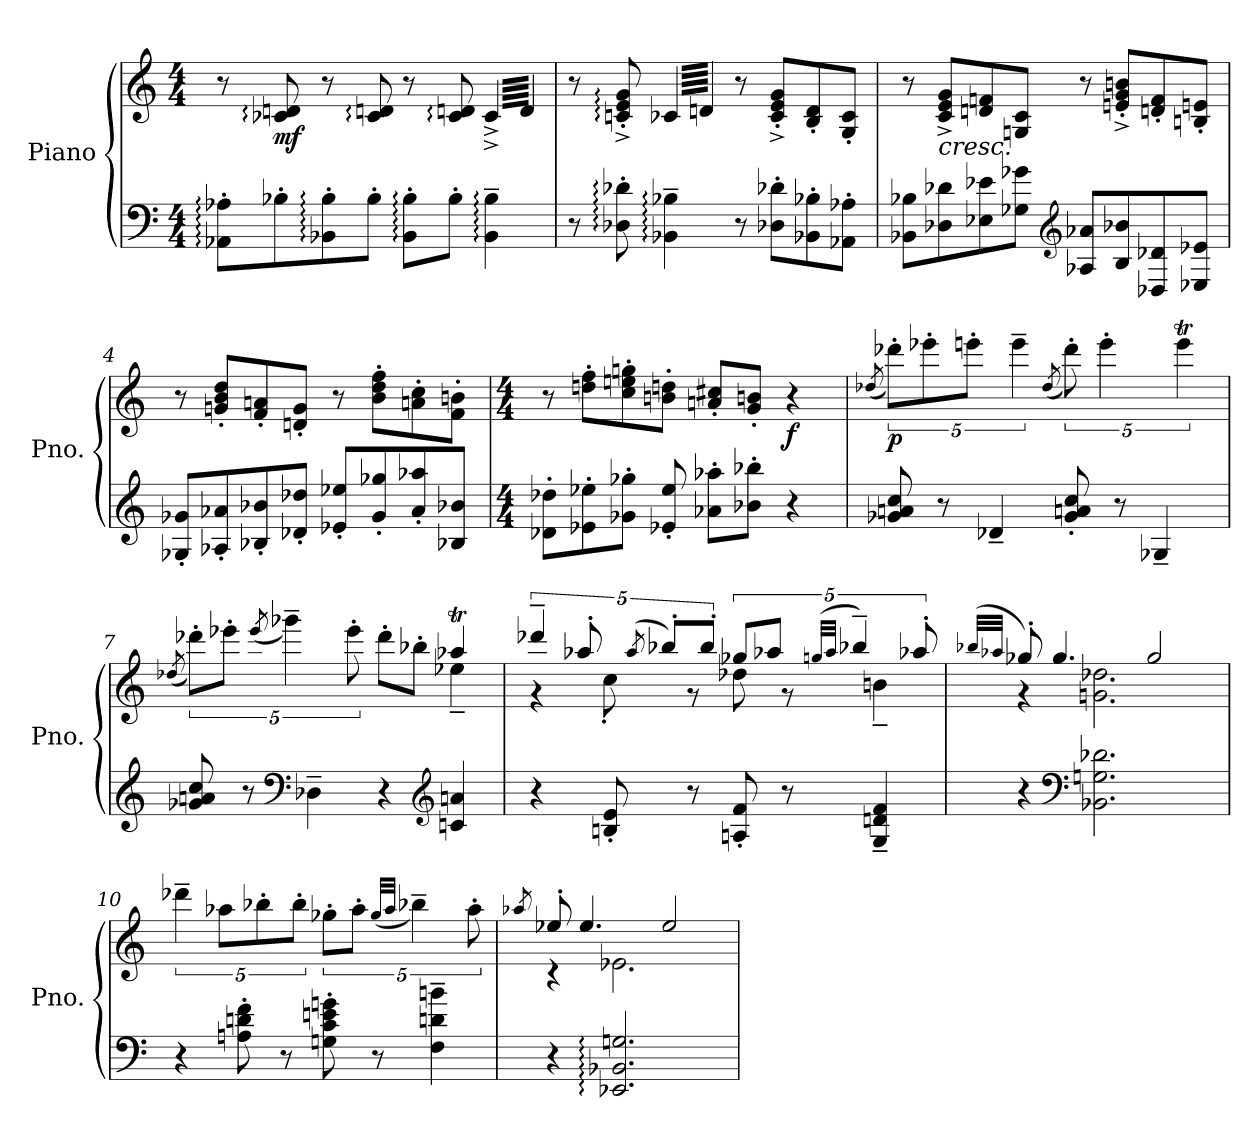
**kern	**kern	**dynam
*part1	*part1	*part1
*staff2	*staff1	*staff1/2
*I"Piano	*	*
*I'Pno.	*	*
*clefF4	*clefG2	*
*k[]	*k[]	*
*M4/4	*M4/4	*
=1	=1	=1
8AA-X\:' 8A-X\:'L	8r	.
!	!	!LO:DY:b
8B-X'\	8c-X/: 8dn/:	mf
8BB-X\:' 8B-\:'	8r	.
8B-'\J	8c-/: 8dn/:	.
8BB-\:' 8B-\:'L	8r	.
8B-'\J	8c-/: 8dn/:	.
*	*tremolo	*
4BB-\:~ 4B-\:~	(<64c-^/LLLL	.
.	64d/)	.
.	64c-^/	.
.	64d/)	.
.	64c-^/	.
.	64d/)	.
.	64c-^/	.
.	64d/)	.
.	64c-^/	.
.	64d/)	.
.	64c-^/	.
.	64d/)	.
.	64c-^/	.
.	64d/)	.
.	64c-^/	.
.	64d/)JJJJ	.
*	*Xtremolo	*
=2	=2	=2
8r	8r	.
.	.	.
.	.	.
.	.	.
.	.	.
.	.	.
.	.	.
.	.	.
8D-X\:' 8d-X\:'	8cn/:'^ 8e/:'^ 8g/:'^	.
*	*tremolo	*
4BB-X\:~ 4B-X\:~	64c-X/LLLL	.
.	64dn/	.
.	64c-X/	.
.	64dn/	.
.	64c-X/	.
.	64dn/	.
.	64c-X/	.
.	64dn/	.
.	64c-X/	.
.	64dn/	.
.	64c-X/	.
.	64dn/	.
.	64c-X/	.
.	64dn/	.
.	64c-X/	.
.	64dn/JJJJ	.
*	*Xtremolo	*
8r	8r	.
.	.	.
.	.	.
.	.	.
.	.	.
.	.	.
.	.	.
.	.	.
8D-X\' 8d-X\'L	8c-/'^ 8e/'^ 8g/'^L	.
8BB-X\' 8B-X\'	8B/' 8d/'	.
8AA-X\' 8A-X\'J	8G/' 8c-/'J	.
!!LO:LB:g=z
=3	=3	=3
8BB-X\ 8B-X\L	8r	.
!	!LO:TX:b:i:t=cresc.	!
8D-X\ 8d-X\	8c/^ 8e/^ 8g/^L	.
8E-X\ 8e-X\	8dn/ 8fn/	.
8G-X\ 8g-X\J	8Gn/ 8c/J	.
*clefG2	*	*
8A-X/ 8a-X/L	8r	.
8B-/ 8b-X/	8en/'^ 8g/'^ 8bn/'^L	.
8D-X/ 8d-X/	8dn/' 8f/'	.
8E-X/ 8e-X/J	8Bn/' 8en/'J	.
=4	=4	=4
8G-X/' 8g-X/'L	8r	.
8A-X/' 8a-X/'	8gn/' 8b/' 8dd/'L	.
8B-X/' 8b-X/'	8f/' 8an/'	.
8d-X/' 8dd-X/'J	8dn/' 8g/'J	.
8e-X/' 8ee-X/'L	8r	.
8g-/' 8gg-X/'	8b\' 8dd\' 8ff\'L	.
8a-/' 8aa-X/'	8an\' 8cc\'	.
8B-X/ 8b-X/J	8f\' 8bn\'J	.
!!LO:LB:g=z
=5	=5	=5
*M4/4	*M4/4	*
8d-X\' 8dd-X\'L	8r	.
8e-X\' 8ee-X\'	8ddn\' 8ff\'L	.
8g-X\' 8gg-X\'J	8cc\' 8een\' 8ggn\'	.
8e-X/' 8ee-/'	8bn\' 8ddn\'J	.
8a-X\' 8aa-X\'L	8an/' 8cc#X/'L	.
8b-X\' 8bb-X\'J	8g/' 8bn/'J	.
!	!	!LO:DY:b
4r	4r	f
=6	=6	=6
.	(>8qdd-X/	.
!	!	!LO:DY:b
8g-X/ 8an/ 8cc/	10ddd-X'\L)	p
.	10eee-X'\	.
8r	.	.
.	10eeen'\J	.
4d-X~/	.	.
.	5eee~\	.
.	(>8qdd-/	.
8g-/' 8an/' 8cc/'	10ddd-'\)	.
.	5eee'\	.
8r	.	.
4G-X~/	.	.
.	5eeet\	.
!!LO:LB:g=z
=7	=7	=7
.	(>8qdd-X/	.
*	*^	*
8g-X/ 8an/ 8cc/	10ddd-X'\L)	2.ryy	.
.	10eee-X'\J	.	.
8r	.	.	.
.	(>8qeee-/	.	.
.	5ggg-X~\)	.	.
*clefF4	*	*	*
4D-X~\	.	.	.
.	10eee-'\	.	.
4r	8ddd-'\L	.	.
.	8bb-X'\J	.	.
*clefG2	*	*	*
4cn/ 4an/	4aa-XT/	4ee-X~\	.
=8	=8	=8	=8
4r	5ddd-X~/	4r	.
.	10aa-X'/	.	.
8Bn/' 8e/'	.	8cc'\	.
.	(<8qaa-/	.	.
.	10bb-X'/L)	.	.
8r	.	8r	.
.	10bb-'/J	.	.
8An/' 8f/'	10gg-X/L	8dd-X\	.
.	10aa-X/J	.	.
8r	.	8r	.
.	(<32qggn/LLL	.	.
.	32qaa-/JJJ	.	.
.	5bb-X~/)	.	.
4G/~ 4dn/~ 4f/~	.	4bn~\	.
.	10aa-X'/	.	.
=9	=9	=9	=9
.	(<32qbb-X/LLL	.	.
.	32qaa-X/JJJ	.	.
4r	8gg-X'/)	4r	.
.	4.gg-/	.	.
*clefF4	*	*	*
2.BB-X\ 2.Gn\ 2.d-X\	.	2.gn\ 2.dd-X\	.
.	2gg-/	.	.
*	*v	*v	*
!!LO:LB:g=z
=10	=10	=10
4r	5ddd-X~\	.
.	10aa-X\L	.
8An\' 8dn\' 8f\'	.	.
.	10bb-X'\	.
8r	.	.
.	10bb-'\J	.
8Gn\' 8c\' 8en\' 8gn\'	10gg-X'\L	.
.	10aa-'\J	.
8r	.	.
.	(<32qgg-/LLL	.
.	32qaa-/JJJ	.
.	5bb-X~\)	.
4F\~ 4dn\~ 4bn\~	.	.
.	10aa-'\	.
=11	=11	=11
.	8qaa-X/	.
*	*^	*
4r	(8ee-X'/	4r	.
.	4.ee-/	.	.
2.EE-X/: 2.BB-X/: 2.Gn/:	.	2.e-X\	.
.	2ee-/	.	.
*	*v	*v	*
=	=	=
*-	*-	*-
